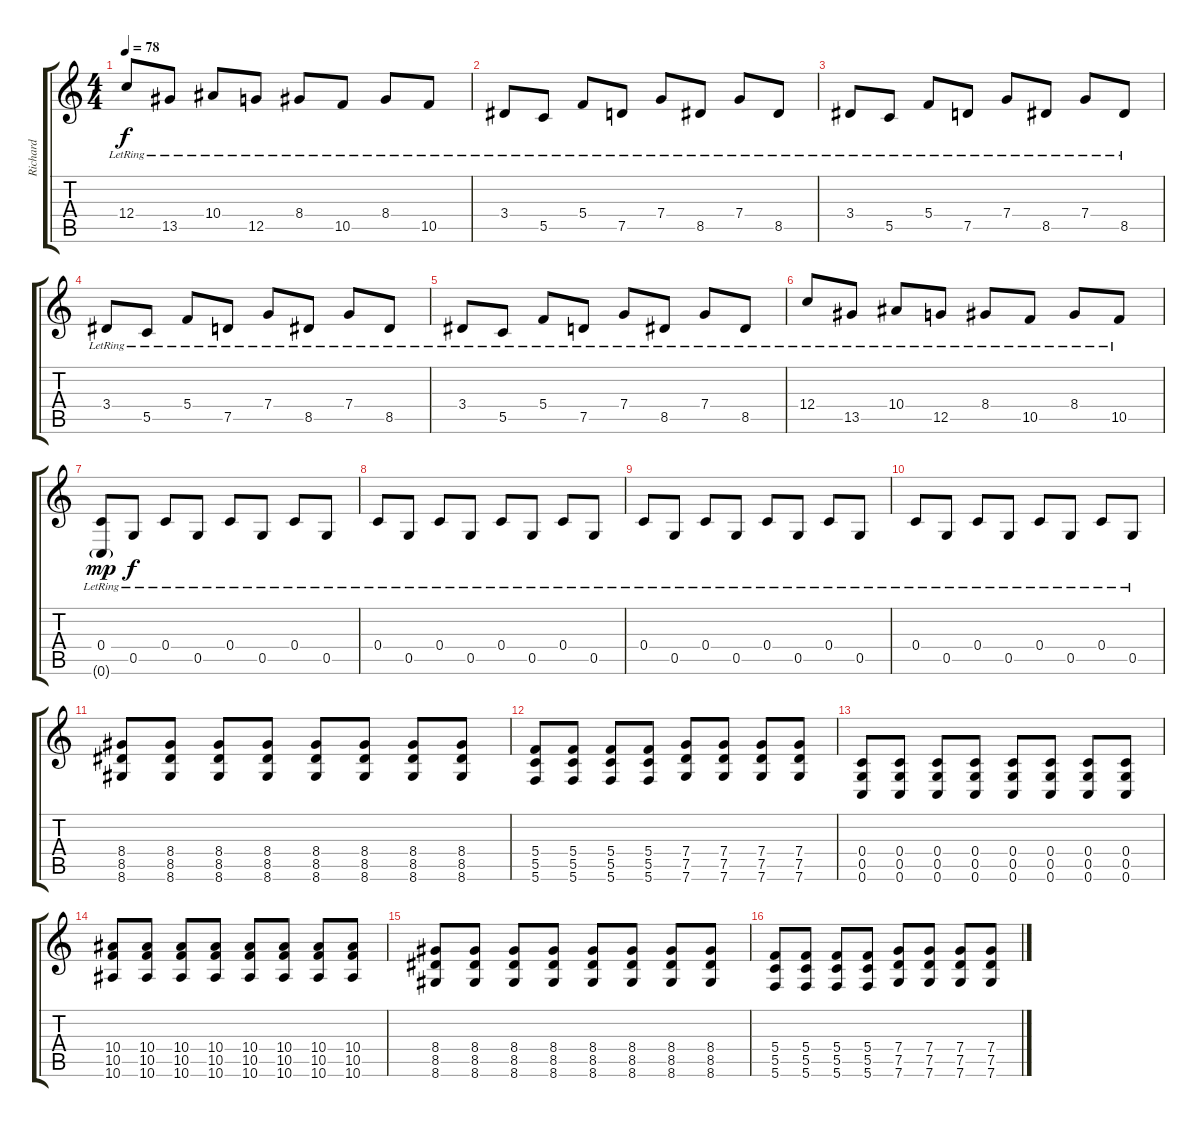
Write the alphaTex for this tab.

\track ("Richard" "Richard") {instrument electricguitarclean}
\staff {score tabs}
\tuning (D4 A3 F3 C3 G2 C2) {hide}
\ts (4 4)
\tempo 78
\clef g2
\ks c
12.4{lr}.8{dy f} 13.5{lr}.8 10.4{lr}.8 12.5{lr}.8 8.4{lr}.8 10.5{lr}.8 8.4{lr}.8 10.5{lr}.8 |
3.4{lr}.8 5.5{lr}.8 5.4{lr}.8 7.5{lr}.8 7.4{lr}.8 8.5{lr}.8 7.4{lr}.8 8.5{lr}.8 |
3.4{lr}.8 5.5{lr}.8 5.4{lr}.8 7.5{lr}.8 7.4{lr}.8 8.5{lr}.8 7.4{lr}.8 8.5{lr}.8 |
3.4{lr}.8 5.5{lr}.8 5.4{lr}.8 7.5{lr}.8 7.4{lr}.8 8.5{lr}.8 7.4{lr}.8 8.5{lr}.8 |
3.4{lr}.8 5.5{lr}.8 5.4{lr}.8 7.5{lr}.8 7.4{lr}.8 8.5{lr}.8 7.4{lr}.8 8.5{lr}.8 |
12.4{lr}.8 13.5{lr}.8 10.4{lr}.8 12.5{lr}.8 8.4{lr}.8 10.5{lr}.8 8.4{lr}.8 10.5{lr}.8 |
(0.4{lr} 0.6{g}).8{dy mp} 0.5{lr}.8{dy f} 0.4{lr}.8 0.5{lr}.8 0.4{lr}.8 0.5{lr}.8 0.4{lr}.8 0.5{lr}.8 |
0.4{lr}.8 0.5{lr}.8 0.4{lr}.8 0.5{lr}.8 0.4{lr}.8 0.5{lr}.8 0.4{lr}.8 0.5{lr}.8 |
0.4{lr}.8 0.5{lr}.8 0.4{lr}.8 0.5{lr}.8 0.4{lr}.8 0.5{lr}.8 0.4{lr}.8 0.5{lr}.8 |
0.4{lr}.8 0.5{lr}.8 0.4{lr}.8 0.5{lr}.8 0.4{lr}.8 0.5{lr}.8 0.4{lr}.8 0.5{lr}.8 |
(8.4 8.5 8.6).8{instrument distortionguitar} (8.4 8.5 8.6).8 (8.4 8.5 8.6).8 (8.4 8.5 8.6).8 (8.4 8.5 8.6).8 (8.4 8.5 8.6).8 (8.4 8.5 8.6).8 (8.4 8.5 8.6).8 |
(5.4 5.5 5.6).8 (5.4 5.5 5.6).8 (5.4 5.5 5.6).8 (5.4 5.5 5.6).8 (7.4 7.5 7.6).8 (7.4 7.5 7.6).8 (7.4 7.5 7.6).8 (7.4 7.5 7.6).8 |
(0.4 0.5 0.6).8 (0.4 0.5 0.6).8 (0.4 0.5 0.6).8 (0.4 0.5 0.6).8 (0.4 0.5 0.6).8 (0.4 0.5 0.6).8 (0.4 0.5 0.6).8 (0.4 0.5 0.6).8 |
(10.4 10.5 10.6).8 (10.4 10.5 10.6).8 (10.4 10.5 10.6).8 (10.4 10.5 10.6).8 (10.4 10.5 10.6).8 (10.4 10.5 10.6).8 (10.4 10.5 10.6).8 (10.4 10.5 10.6).8 |
(8.4 8.5 8.6).8 (8.4 8.5 8.6).8 (8.4 8.5 8.6).8 (8.4 8.5 8.6).8 (8.4 8.5 8.6).8 (8.4 8.5 8.6).8 (8.4 8.5 8.6).8 (8.4 8.5 8.6).8 |
(5.4 5.5 5.6).8 (5.4 5.5 5.6).8 (5.4 5.5 5.6).8 (5.4 5.5 5.6).8 (7.4 7.5 7.6).8 (7.4 7.5 7.6).8 (7.4 7.5 7.6).8 (7.4 7.5 7.6).8
